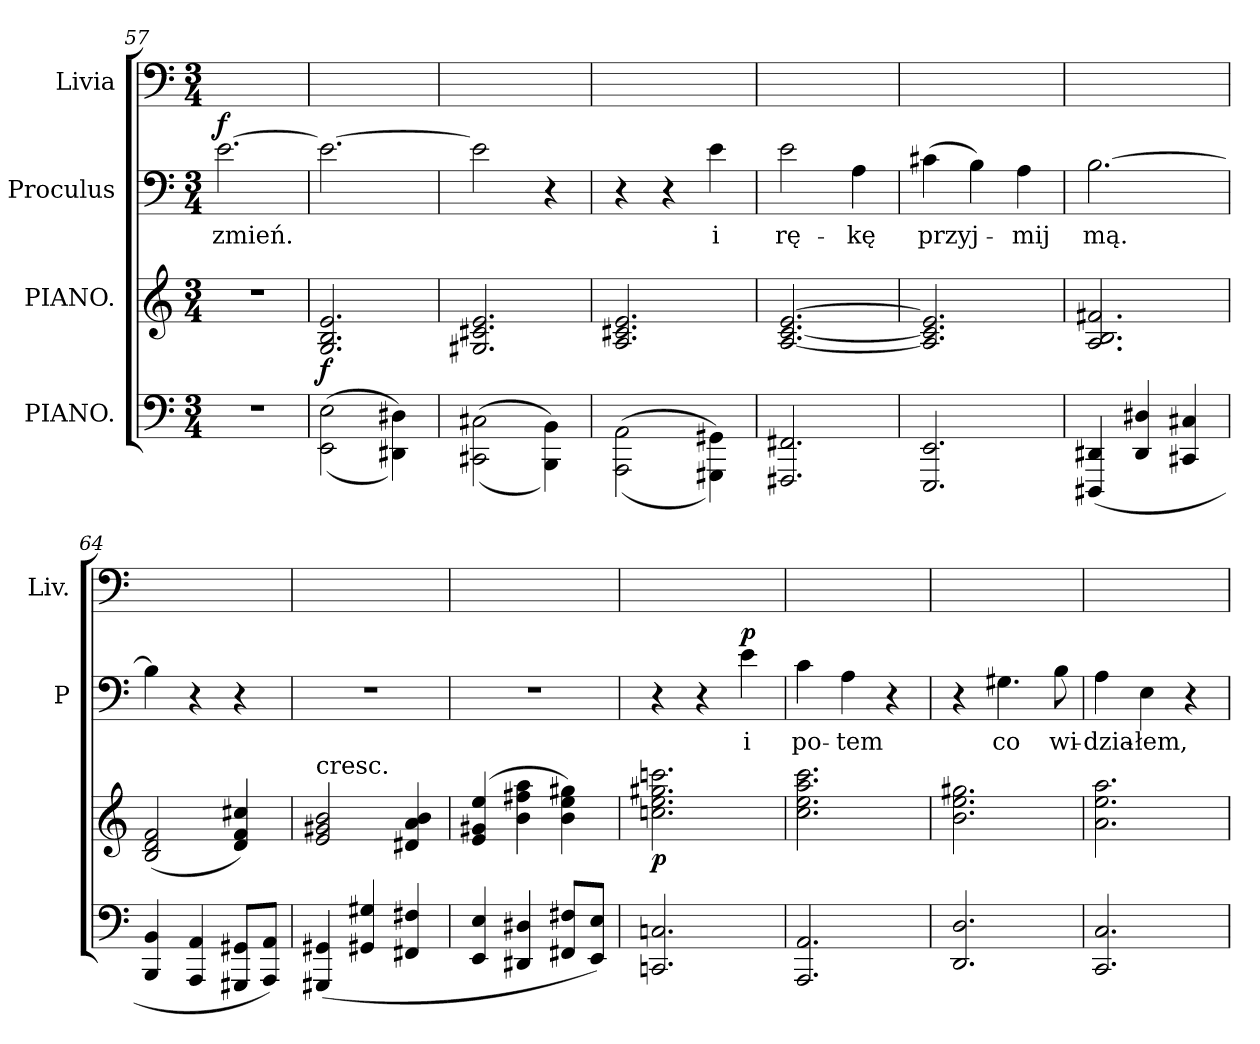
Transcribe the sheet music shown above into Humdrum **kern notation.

**kern	**kern	**dynam	**kern	**text	**dynam	**kern
*part4	*part3	*part3	*part2	*part2	*part2	*part1
*staff4	*staff3	*staff3	*staff2	*staff2	*staff2	*staff1
*I"PIANO.	*I"PIANO.	*	*I"Proculus	*	*	*I"Livia
*	*	*	*I'P	*	*	*I'Liv.
*clefF4	*clefG2	*	*clefF4	*	*	*clefF4
*k[]	*k[]	*	*k[]	*	*	*k[]
*M3/4	*M3/4	*	*M3/4	*	*	*M3/4
=57	=57	=57	=57	=57	=57	=57
!	!	!	!	!	!LO:DY:a	!
2.r	2.r	.	[2.e\	zmień.	f	2.ryy
=58	=58	=58	=58	=58	=58	=58
(<(<2EE\ 2E\	2.G/ 2.B/ 2.e/	f	2.e\_	.	.	2.ryy
4DD#X\ 4D#X\))	.	.	.	.	.	.
=59	=59	=59	=59	=59	=59	=59
(<(<2CC#X\ 2C#X\	2.G#X/ 2.c#X/ 2.e/	.	2e\]	.	.	2.ryy
4BBB\ 4BB\))	.	.	4r	.	.	.
=60	=60	=60	=60	=60	=60	=60
(<(<2AAA\ 2AA\	2.A/ 2.c#X/ 2.e/	.	4r	.	.	2.ryy
.	.	.	4r	.	.	.
4GGG#X\ 4GG#X\))	.	.	4e\	i	.	.
=61	=61	=61	=61	=61	=61	=61
2.FFF#X/ 2.FF#X/	[2.A/ [2.c/ [2.e/	.	2e\	rę-	.	2.ryy
.	.	.	4A\	-kę	.	.
=62	=62	=62	=62	=62	=62	=62
2.EEE/ 2.EE/	2.A]/ 2.c]/ 2.e]/	.	(4c#X\	przyj-	.	2.ryy
.	.	.	4B\)	.	.	.
.	.	.	4A\	-mij	.	.
=63	=63	=63	=63	=63	=63	=63
(4DDD#X/ 4DD#X/	2.A/ 2.B/ 2.f#X/	.	[2.B\	mą.	.	2.ryy
4DD#/ 4D#X/	.	.	.	.	.	.
4CC#X/ 4C#X/	.	.	.	.	.	.
=64	=64	=64	=64	=64	=64	=64
4BBB/ 4BB/	(>2B/ 2d/ 2f/	.	4B\]	.	.	2.ryy
4AAA/ 4AA/	.	.	4r	.	.	.
8GGG#X/ 8GG#X/L	4d/ 4f/ 4cc#X/)	.	4r	.	.	.
8AAA/ 8AA/J)	.	.	.	.	.	.
=65	=65	=65	=65	=65	=65	=65
!	!LO:TX:t=cresc.	!	!	!	!	!
(4GGG#X/ 4GG#X/	2e/ 2g#X/ 2b/	.	2.r	.	.	2.ryy
4GG#X/ 4G#X/	.	.	.	.	.	.
4FF#X/ 4F#X/	4d#X/ 4a/ 4b/	.	.	.	.	.
=66	=66	=66	=66	=66	=66	=66
4EE/ 4E/	(4e/ 4g#X/ 4ee/	.	2.r	.	.	2.ryy
4DD#X/ 4D#X/	4b\ 4ff#X\ 4aa\	.	.	.	.	.
8FF#X/ 8F#X/L	4b\ 4ee\ 4gg#X\)	.	.	.	.	.
8EE/ 8E/J)	.	.	.	.	.	.
=67	=67	=67	=67	=67	=67	=67
2.CCn/ 2.Cn/	2.ccn\ 2.ee\ 2.gg#X\ 2.cccn\	p	4r	.	.	2.ryy
.	.	.	4r	.	.	.
!	!	!	!	!	!LO:DY:a	!
.	.	.	4e\	i	p	.
=68	=68	=68	=68	=68	=68	=68
2.AAA/ 2.AA/	2.cc\ 2.ee\ 2.aa\ 2.ccc\	.	4c\	po-	.	2.ryy
.	.	.	4A\	-tem	.	.
.	.	.	4r	.	.	.
=69	=69	=69	=69	=69	=69	=69
2.DD/ 2.D/	2.b\ 2.ee\ 2.gg#X\	.	4r	.	.	2.ryy
.	.	.	4.G#X\	co	.	.
.	.	.	8B\	wi-	.	.
=70	=70	=70	=70	=70	=70	=70
2.CC/ 2.C/	2.a\ 2.ee\ 2.aa\	.	4A\	-dzia-	.	2.ryy
.	.	.	4E\	-łem,	.	.
.	.	.	4r	.	.	.
=	=	=	=	=	=	=
*-	*-	*-	*-	*-	*-	*-
